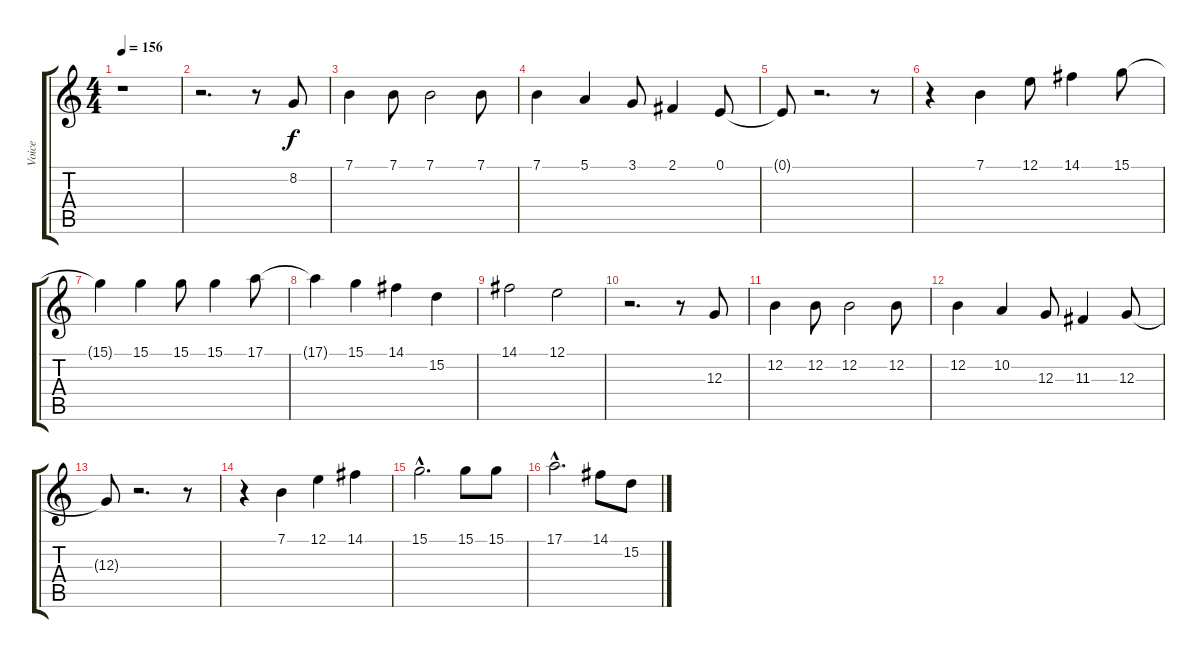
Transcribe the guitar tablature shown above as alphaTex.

\track (" Voice" " Voice") {instrument tremolostrings}
\staff {score tabs}
\tuning (E4 B3 G3 D3 A2 E2) {hide}
\ts (4 4)
\tempo 156
\clef g2
\ks c
r.1{dy f} |
r.2{d} r.8 8.2.8 |
7.1.4 7.1.8 7.1.2 7.1.8 |
7.1.4 5.1.4 3.1.8 2.1.4 0.1.8 |
0.1{t}.8 r.2{d} r.8 |
r.4 7.1.4 12.1.8 14.1.4 15.1.8 |
15.1{t}.4 15.1.4 15.1.8 15.1.4 17.1.8 |
17.1{t}.4 15.1.4 14.1.4 15.2.4 |
14.1.2 12.1.2 |
r.2{d} r.8 12.3.8 |
12.2.4 12.2.8 12.2.2 12.2.8 |
12.2.4 10.2.4 12.3.8 11.3.4 12.3.8 |
12.3{t}.8 r.2{d} r.8 |
r.4 7.1.4 12.1.4 14.1.4 |
15.1{hac}.2{d} 15.1.8 15.1.8 |
17.1{hac}.2{d} 14.1.8 15.2.8
